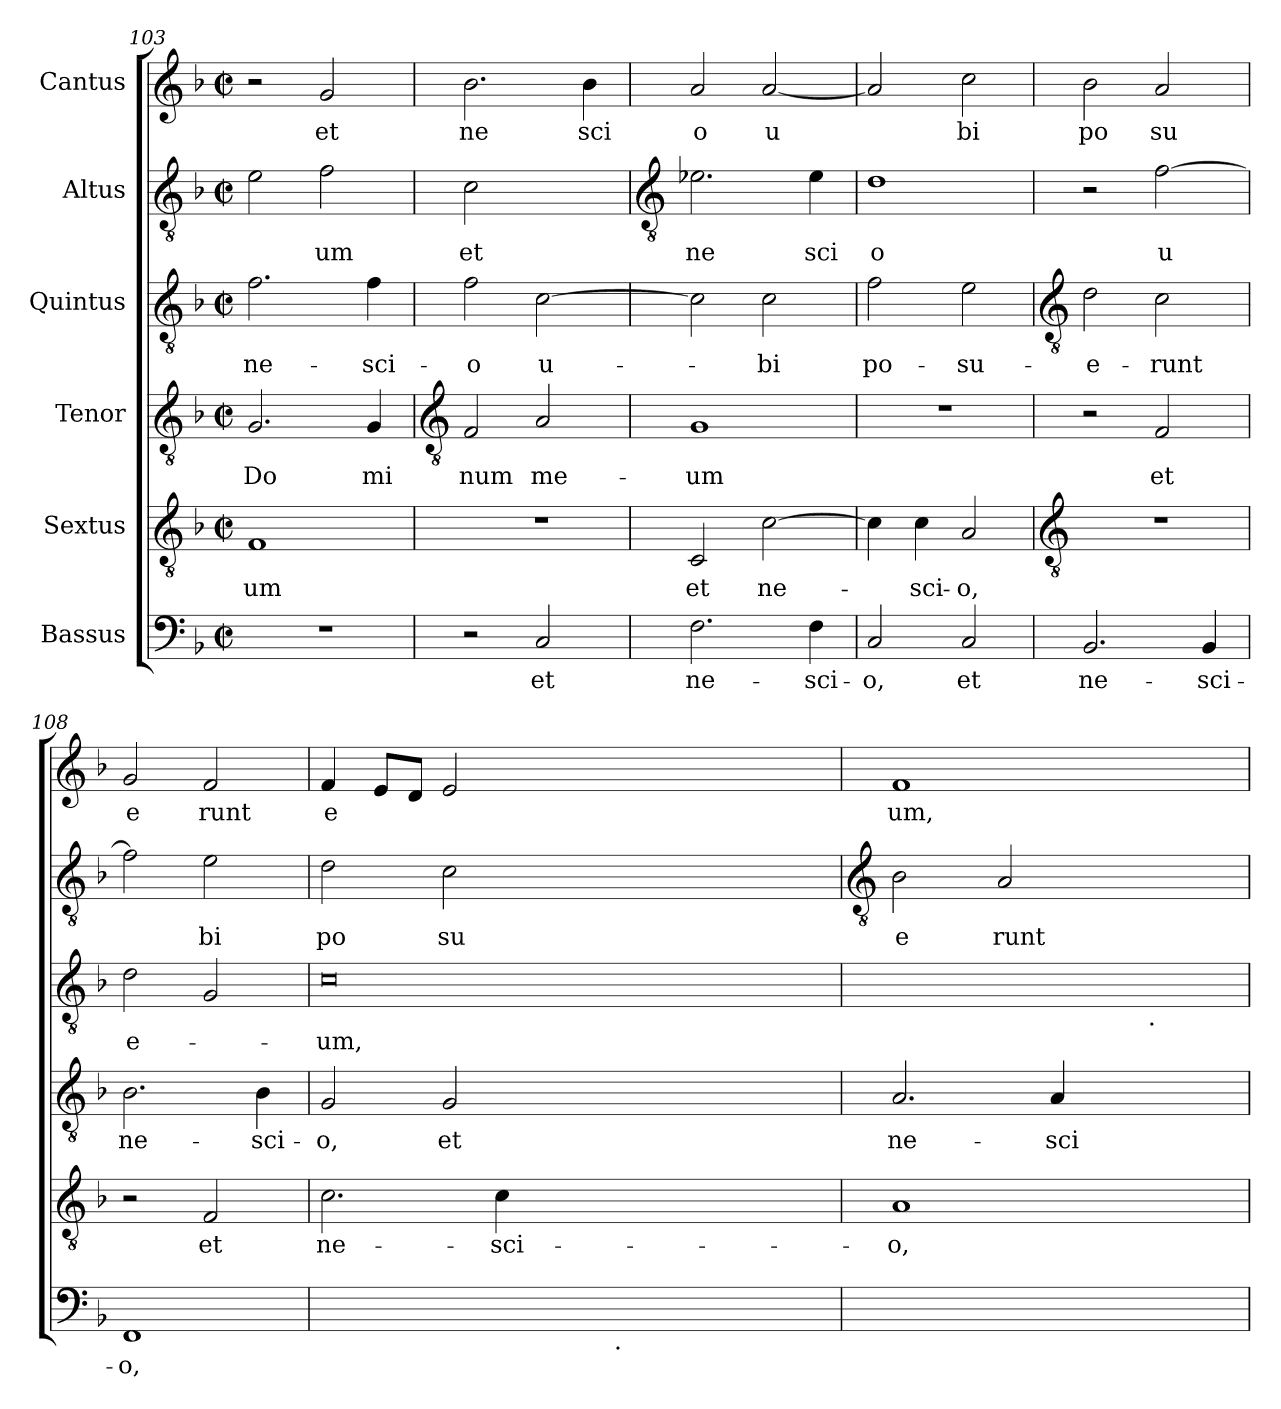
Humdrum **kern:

**kern	**text	**kern	**text	**kern	**text	**kern	**text	**kern	**text	**kern	**text
*part6	*part6	*part5	*part5	*part4	*part4	*part3	*part3	*part2	*part2	*part1	*part1
*staff6	*staff6	*staff5	*staff5	*staff4	*staff4	*staff3	*staff3	*staff2	*staff2	*staff1	*staff1
*I"Bassus	*	*I"Sextus	*	*I"Tenor	*	*I"Quintus	*	*I"Altus	*	*I"Cantus	*
!!LO:LB:g=z
*clefF4	*	*clefGv2	*	*clefGv2	*	*clefGv2	*	*clefGv2	*	*clefG2	*
*k[b-]	*	*k[b-]	*	*k[b-]	*	*k[b-]	*	*k[b-]	*	*k[b-]	*
*F:	*	*F:	*	*F:	*	*F:	*	*F:	*	*F:	*
*M2/2	*	*M2/2	*	*M2/2	*	*M2/2	*	*M2/2	*	*M2/2	*
*met(c|)	*	*met(c|)	*	*met(c|)	*	*met(c|)	*	*met(c|)	*	*met(c|)	*
=103	=103	=103	=103	=103	=103	=103	=103	=103	=103	=103	=103
!	!	!	!LO:LY:b	!	!LO:LY:b	!	!LO:LY:b	!	!	!	!
1r	.	1F	-um	2.G/	Do	2.f\	ne-	2e\	.	2r	.
!	!	!	!	!	!	!	!	!	!LO:LY:b	!	!LO:LY:b
.	.	.	.	.	.	.	.	2f\	um	2g/	et
!	!	!	!	!	!LO:LY:b	!	!LO:LY:b	!	!	!	!
.	.	.	.	4G/	mi	4f\	-sci-	.	.	.	.
!!LO:LB:g=z
=104	=104	=104	=104	=104	=104	=104	=104	=104	=104	=104	=104
*	*	*	*	*clefGv2	*	*	*	*	*	*	*
!	!	!	!	!	!LO:LY:b	!	!LO:LY:b	!	!LO:LY:b	!	!LO:LY:b
2r	.	1r	.	2F/	num	2f\	-o	2c\	et	2.b-\	ne
!	!LO:LY:b	!	!	!	!LO:LY:b	!	!LO:LY:b	!	!	!	!
2C/	et	.	.	2A/	me-	[2c\	u-	2ryy	.	.	.
!	!	!	!	!	!	!	!	!	!	!	!LO:LY:b
.	.	.	.	.	.	.	.	.	.	4b-\	sci
!!LO:LB:g=z
=105	=105	=105	=105	=105	=105	=105	=105	=105	=105	=105	=105
*	*	*	*	*	*	*	*	*clefGv2	*	*	*
!	!LO:LY:b	!	!LO:LY:b	!	!LO:LY:b	!	!	!	!LO:LY:b	!	!LO:LY:b
2.F\	ne-	2C/	et	1G	-um	2c\]	.	2.e-X\	ne	2a/	o
!	!	!	!LO:LY:b	!	!	!	!LO:LY:b	!	!	!	!LO:LY:b
.	.	[2c\	ne-	.	.	2c\	-bi	.	.	[2a/	u
!	!LO:LY:b	!	!	!	!	!	!	!	!LO:LY:b	!	!
4F\	-sci-	.	.	.	.	.	.	4e-\	sci	.	.
!!LO:LB:g=z
=106	=106	=106	=106	=106	=106	=106	=106	=106	=106	=106	=106
!	!LO:LY:b	!	!	!	!	!	!LO:LY:b	!	!LO:LY:b	!	!
2C/	-o,	4c\]	.	1r	.	2f\	po-	1d	o	2a/]	.
!	!	!	!LO:LY:b	!	!	!	!	!	!	!	!
.	.	4c\	-sci-	.	.	.	.	.	.	.	.
!	!LO:LY:b	!	!LO:LY:b	!	!	!	!LO:LY:b	!	!	!	!LO:LY:b
2C/	et	2A/	-o,	.	.	2e\	-su-	.	.	2cc\	bi
!!LO:LB:g=z
=107	=107	=107	=107	=107	=107	=107	=107	=107	=107	=107	=107
*	*	*clefGv2	*	*	*	*clefGv2	*	*	*	*	*
!	!LO:LY:b	!	!	!	!	!	!LO:LY:b	!	!	!	!LO:LY:b
2.BB-/	ne-	1r	.	2r	.	2d\	-e-	2r	.	2b-\	po
!	!	!	!	!	!LO:LY:b	!	!LO:LY:b	!	!LO:LY:b	!	!LO:LY:b
.	.	.	.	2F/	et	2c\	-runt	[2f\	u	2a/	su
!	!LO:LY:b	!	!	!	!	!	!	!	!	!	!
4BB-/	-sci-	.	.	.	.	.	.	.	.	.	.
!!LO:LB:g=z
=108	=108	=108	=108	=108	=108	=108	=108	=108	=108	=108	=108
!	!LO:LY:b	!	!	!	!LO:LY:b	!	!LO:LY:b	!	!	!	!LO:LY:b
1FF	-o,	2r	.	2.B-\	ne-	2d\	e-	2f\]	.	2g/	e
!	!	!	!LO:LY:b	!	!	!	!	!	!LO:LY:b	!	!LO:LY:b
.	.	2F/	et	.	.	2G/	.	2e\	bi	2f/	runt
!	!	!	!	!	!LO:LY:b	!	!	!	!	!	!
.	.	.	.	4B-\	-sci-	.	.	.	.	.	.
=109A	=109A	=109A	=109A	=109A	=109A	=109A	=109A	=109A	=109A	=109A	=109A
!	!	!	!LO:LY:b	!	!LO:LY:b	!	!LO:LY:b	!	!LO:LY:b	!	!LO:LY:b
4ryy	.	2.c\	ne-	2G/	-o,	0c	-um,	2d\	po	4f/	e
4ryy	.	.	.	.	.	.	.	.	.	8e/L	.
.	.	.	.	.	.	.	.	.	.	8d/J	.
!	!	!	!	!	!LO:LY:b	!	!	!	!LO:LY:b	!	!
4ryy	.	.	.	2G/	et	.	.	2c\	su	2e/	.
!	!	!	!LO:LY:b	!	!	!	!	!	!	!	!
64ryy	.	4c\	-sci-	.	.	.	.	.	.	.	.
64ryy	.	.	.	.	.	.	.	.	.	.	.
64ryy	.	.	.	.	.	.	.	.	.	.	.
64ryy	.	.	.	.	.	.	.	.	.	.	.
64ryy	.	.	.	.	.	.	.	.	.	.	.
64ryy	.	.	.	.	.	.	.	.	.	.	.
64ryy	.	.	.	.	.	.	.	.	.	.	.
64ryy	.	.	.	.	.	.	.	.	.	.	.
64ryy	.	.	.	.	.	.	.	.	.	.	.
64ryy	.	.	.	.	.	.	.	.	.	.	.
64ryy	.	.	.	.	.	.	.	.	.	.	.
64ryy	.	.	.	.	.	.	.	.	.	.	.
!LO:TX:b:t=.	!	!	!	!	!	!	!	!	!	!	!
64ryy	.	.	.	.	.	.	.	.	.	.	.
4ryy	.	.	.	.	.	.	.	.	.	.	.
.	.	1ryy	.	1ryy	.	.	.	1ryy	.	1ryy	.
2ryy	.	.	.	.	.	.	.	.	.	.	.
4ryy	.	.	.	.	.	.	.	.	.	.	.
32.ryy	.	.	.	.	.	.	.	.	.	.	.
!!LO:LB:g=z
=110A	=110A	=110A	=110A	=110A	=110A	=110A	=110A	=110A	=110A	=110A	=110A
*	*	*	*	*	*	*	*	*clefGv2	*	*	*
!	!	!	!LO:LY:b	!	!LO:LY:b	!	!	!	!LO:LY:b	!	!LO:LY:b
4ryy	.	1A	-o,	2.A/	ne-	4ryy	.	2B-\	e	1f	um,
4ryy	.	.	.	.	.	4ryy	.	.	.	.	.
!	!	!	!	!	!	!	!	!	!LO:LY:b	!	!
4ryy	.	.	.	.	.	4ryy	.	2A/	runt	.	.
!	!	!	!	!	!LO:LY:b	!	!	!	!	!	!
64ryy	.	.	.	4A/	-sci-	32ryy	.	.	.	.	.
64ryy	.	.	.	.	.	.	.	.	.	.	.
64ryy	.	.	.	.	.	32ryy	.	.	.	.	.
4ryy	.	.	.	.	.	.	.	.	.	.	.
.	.	.	.	.	.	32ryy	.	.	.	.	.
.	.	.	.	.	.	32ryy	.	.	.	.	.
.	.	.	.	.	.	32ryy	.	.	.	.	.
.	.	.	.	.	.	32ryy	.	.	.	.	.
!	!	!	!	!	!	!LO:TX:b:t=.	!	!	!	!	!
.	.	.	.	.	.	32ryy	.	.	.	.	.
.	.	.	.	.	.	4ryy	.	.	.	.	.
.	.	8..ryy	.	8..ryy	.	.	.	8..ryy	.	8..ryy	.
8ryy	.	.	.	.	.	.	.	.	.	.	.
32.ryy	.	.	.	.	.	.	.	.	.	.	.
=	=	=	=	=	=	=	=	=	=	=	=
*-	*-	*-	*-	*-	*-	*-	*-	*-	*-	*-	*-
